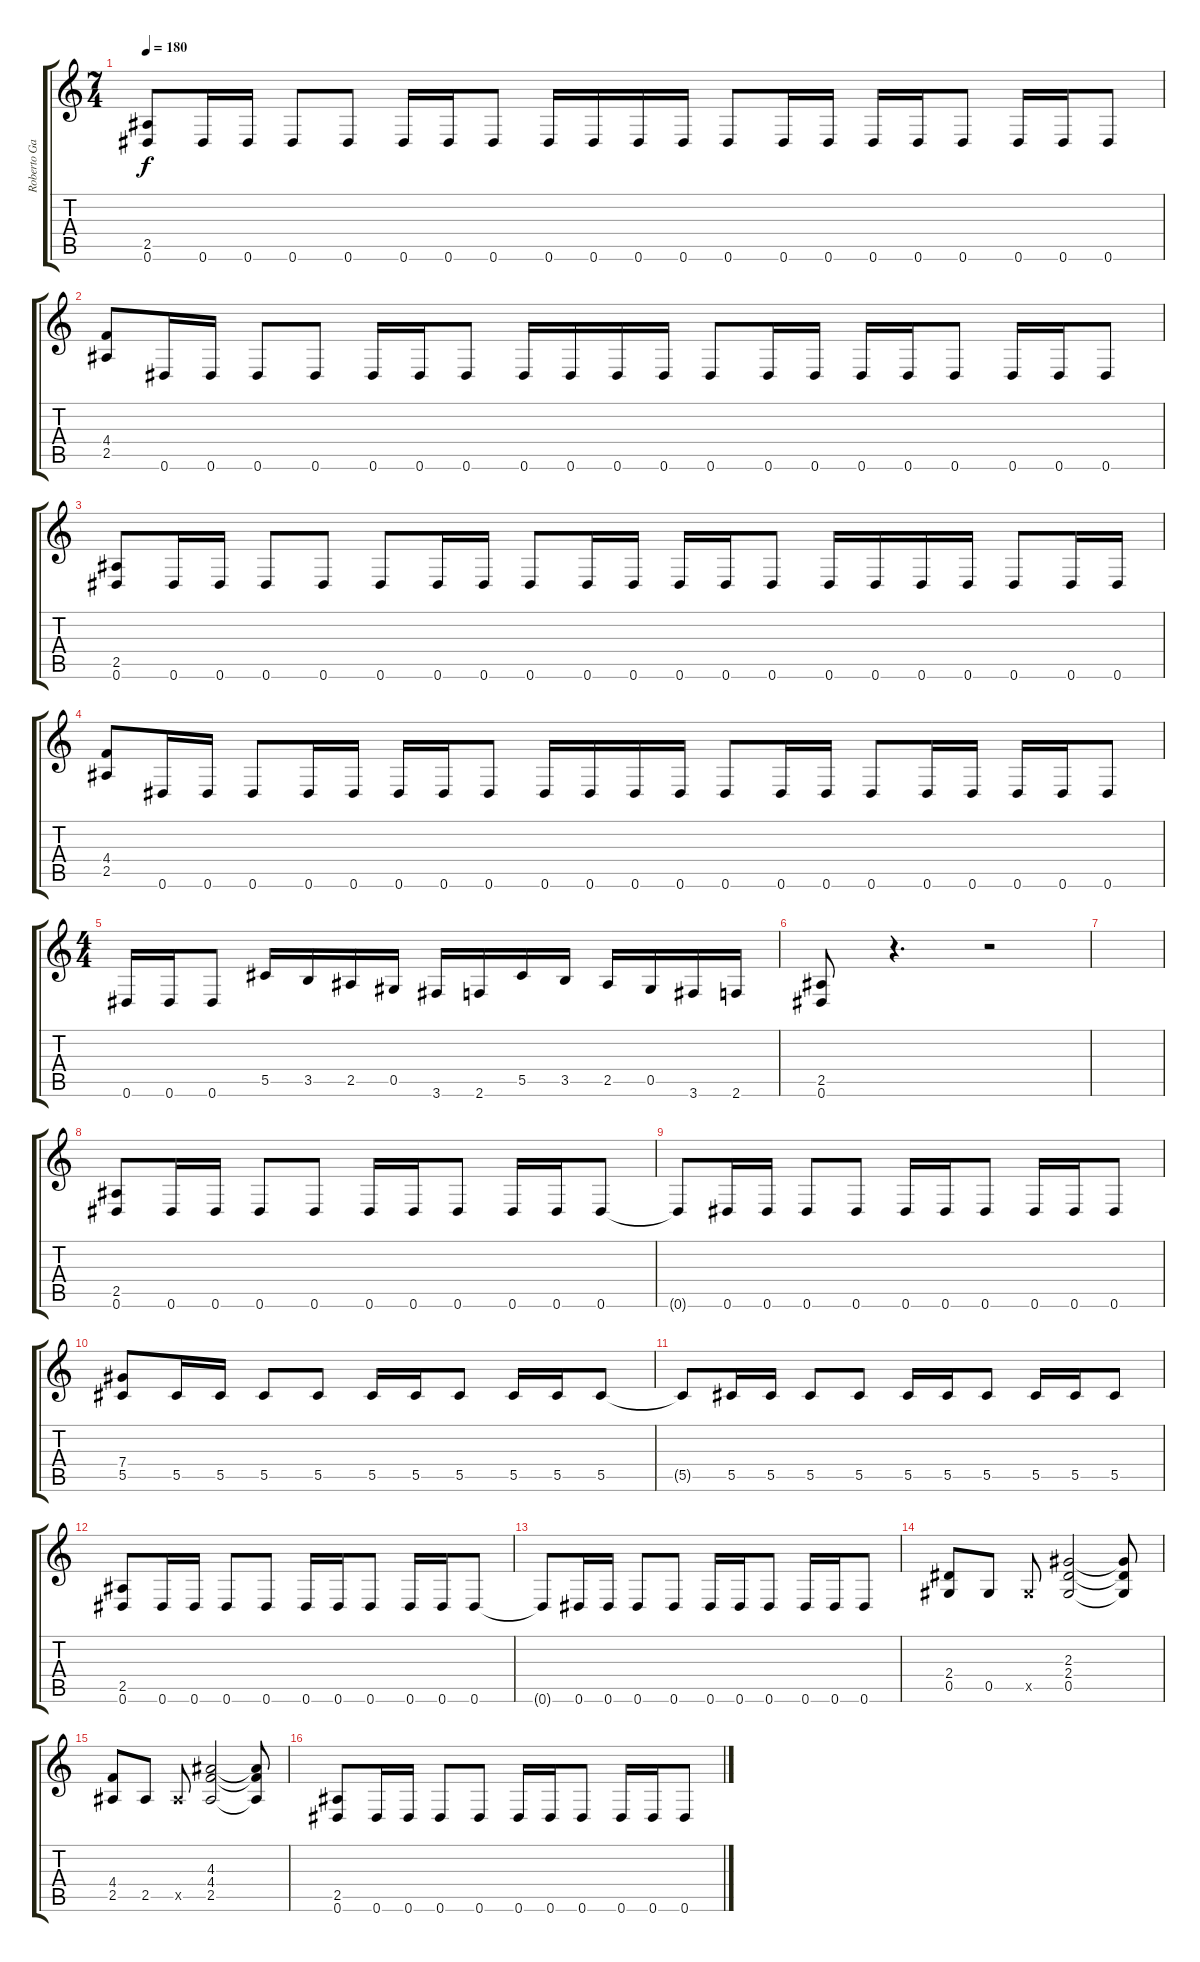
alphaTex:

\track ("Roberto García" "Roberto Ga") {instrument distortionguitar}
\staff {score tabs}
\tuning (Eb4 Bb3 Gb3 Db3 Ab2 Eb2) {hide}
\ts (7 4)
\tempo 180
\clef g2
\ks c
(2.5 0.6).8{dy f} 0.6.16 0.6.16 0.6.8 0.6.8 0.6.16 0.6.16 0.6.8 0.6.16 0.6.16 0.6.16 0.6.16 0.6.8 0.6.16 0.6.16 0.6.16 0.6.16 0.6.8 0.6.16 0.6.16 0.6.8 |
(4.4 2.5).8 0.6.16 0.6.16 0.6.8 0.6.8 0.6.16 0.6.16 0.6.8 0.6.16 0.6.16 0.6.16 0.6.16 0.6.8 0.6.16 0.6.16 0.6.16 0.6.16 0.6.8 0.6.16 0.6.16 0.6.8 |
(2.5 0.6).8 0.6.16 0.6.16 0.6.8 0.6.8 0.6.8 0.6.16 0.6.16 0.6.8 0.6.16 0.6.16 0.6.16 0.6.16 0.6.8 0.6.16 0.6.16 0.6.16 0.6.16 0.6.8 0.6.16 0.6.16 |
(4.4 2.5).8 0.6.16 0.6.16 0.6.8 0.6.16 0.6.16 0.6.16 0.6.16 0.6.8 0.6.16 0.6.16 0.6.16 0.6.16 0.6.8 0.6.16 0.6.16 0.6.8 0.6.16 0.6.16 0.6.16 0.6.16 0.6.8 |
\ts (4 4)
0.6.16 0.6.16 0.6.8 5.5.16 3.5.16 2.5.16 0.5.16 3.6.16 2.6.16 5.5.16 3.5.16 2.5.16 0.5.16 3.6.16 2.6.16 |
(2.5 0.6).8 r.4{d} r.2 |
|
(2.5 0.6).8 0.6.16 0.6.16 0.6.8 0.6.8 0.6.16 0.6.16 0.6.8 0.6.16 0.6.16 0.6.8 |
0.6{t}.8 0.6.16 0.6.16 0.6.8 0.6.8 0.6.16 0.6.16 0.6.8 0.6.16 0.6.16 0.6.8 |
(7.4 5.5).8 5.5.16 5.5.16 5.5.8 5.5.8 5.5.16 5.5.16 5.5.8 5.5.16 5.5.16 5.5.8 |
5.5{t}.8 5.5.16 5.5.16 5.5.8 5.5.8 5.5.16 5.5.16 5.5.8 5.5.16 5.5.16 5.5.8 |
(2.5 0.6).8 0.6.16 0.6.16 0.6.8 0.6.8 0.6.16 0.6.16 0.6.8 0.6.16 0.6.16 0.6.8 |
0.6{t}.8 0.6.16 0.6.16 0.6.8 0.6.8 0.6.16 0.6.16 0.6.8 0.6.16 0.6.16 0.6.8 |
(2.4 0.5).8 0.5.8 0.5{x}.8 (2.3 2.4 0.5).2 (2.3{t} 2.4{t} 0.5{t}).8 |
(4.4 2.5).8 2.5.8 2.5{x}.8 (4.3 4.4 2.5).2 (4.3{t} 4.4{t} 2.5{t}).8 |
(2.5 0.6).8 0.6.16 0.6.16 0.6.8 0.6.8 0.6.16 0.6.16 0.6.8 0.6.16 0.6.16 0.6.8
